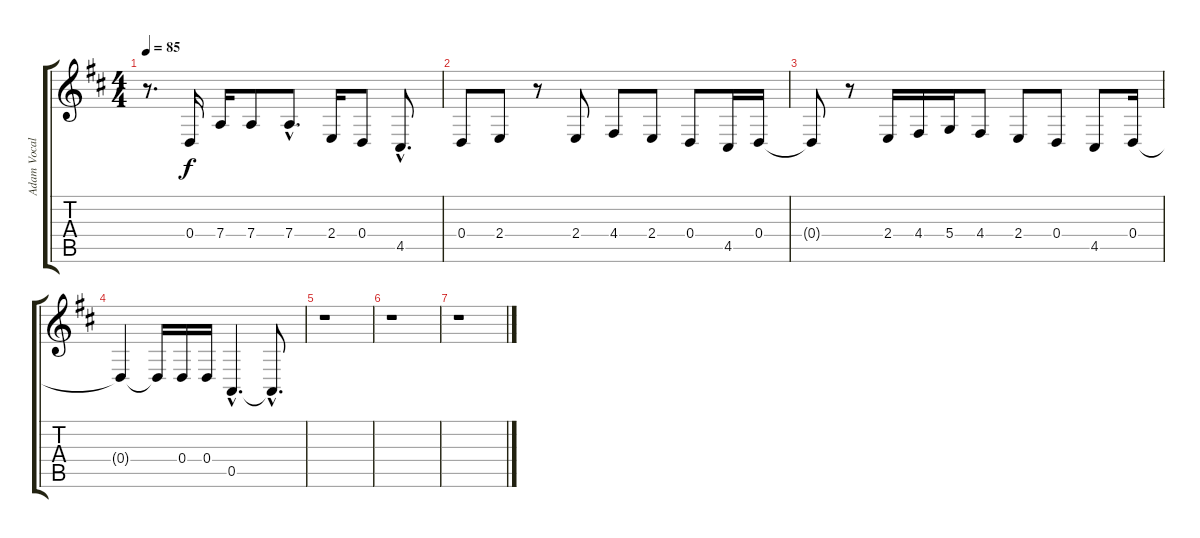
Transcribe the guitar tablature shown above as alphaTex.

\track ("Adam Vocals" "Adam Vocal") {instrument tenorsax}
\staff {score tabs}
\tuning (E4 B3 G3 D3 A2 E2) {hide}
\ts (4 4)
\tempo 85
\clef g2
\ks bminor
r.8{d dy f} 0.4.16 7.4.16 7.4.8 7.4{hac}.8{d} 2.4.16 0.4.8 4.5{hac}.8{d} |
0.4.8 2.4.8 r.8 2.4.8 4.4.8 2.4.8 0.4.8 4.5.16 0.4.16 |
0.4{t}.8 r.8 2.4.16 4.4.16 5.4.16 4.4.8 2.4.8 0.4.8 4.5.8 0.4.16 |
0.4{t}.4 0.4{t}.16 0.4.16 0.4.16 0.5{hac}.4{d volume 0} 0.5{hac t}.8{d} |
r.1 |
r.1 |
r.1
